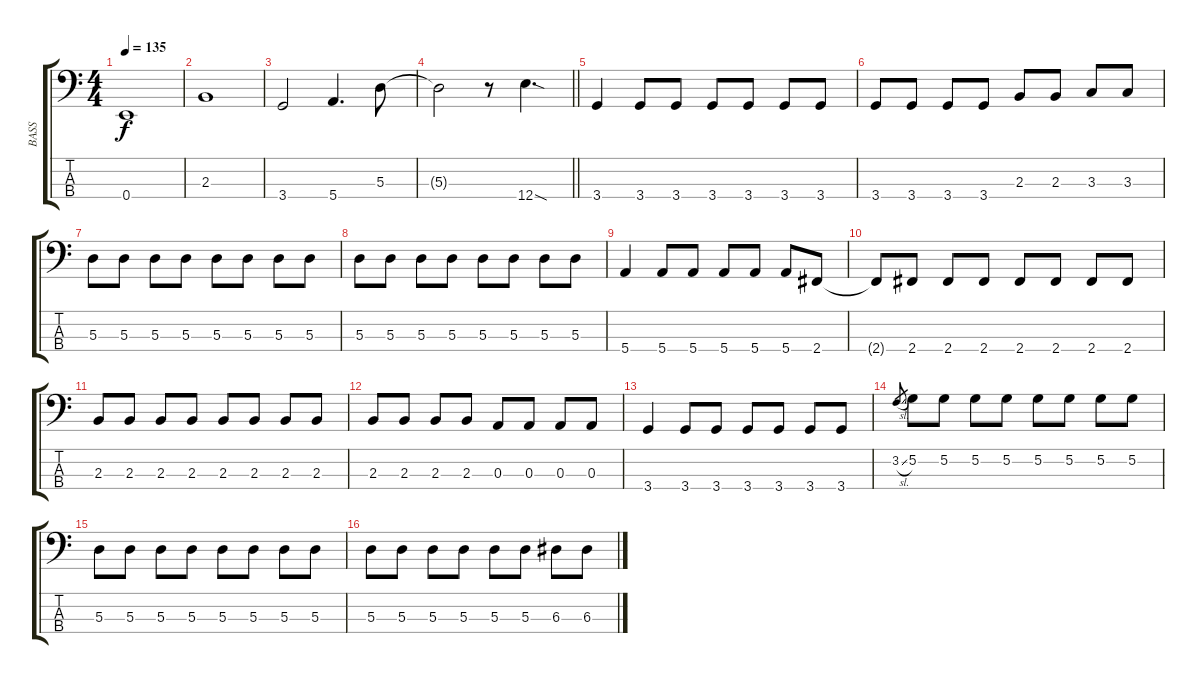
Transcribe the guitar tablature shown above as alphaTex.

\track ("BASS" "BASS") {instrument electricbassfinger}
\staff {score tabs}
\tuning (G2 D2 A1 E1) {hide}
\ts (4 4)
\tempo 135
\clef f4
\ks c
0.4.1{dy f} |
2.3.1 |
3.4.2 5.4.4{d} 5.3.8 |
\barLineRight lightlight
5.3{t}.2 r.8 12.4{sod}.4{d} |
3.4.4 3.4.8 3.4.8 3.4.8 3.4.8 3.4.8 3.4.8 |
3.4.8 3.4.8 3.4.8 3.4.8 2.3.8 2.3.8 3.3.8 3.3.8 |
5.3.8 5.3.8 5.3.8 5.3.8 5.3.8 5.3.8 5.3.8 5.3.8 |
5.3.8 5.3.8 5.3.8 5.3.8 5.3.8 5.3.8 5.3.8 5.3.8 |
5.4.4 5.4.8 5.4.8 5.4.8 5.4.8 5.4.8 2.4.8 |
2.4{t}.8 2.4.8 2.4.8 2.4.8 2.4.8 2.4.8 2.4.8 2.4.8 |
2.3.8 2.3.8 2.3.8 2.3.8 2.3.8 2.3.8 2.3.8 2.3.8 |
2.3.8 2.3.8 2.3.8 2.3.8 0.3.8 0.3.8 0.3.8 0.3.8 |
3.4.4 3.4.8 3.4.8 3.4.8 3.4.8 3.4.8 3.4.8 |
3.2{sl}.8{gr} 5.2.8 5.2.8 5.2.8 5.2.8 5.2.8 5.2.8 5.2.8 5.2.8 |
5.3.8 5.3.8 5.3.8 5.3.8 5.3.8 5.3.8 5.3.8 5.3.8 |
5.3.8 5.3.8 5.3.8 5.3.8 5.3.8 5.3.8 6.3.8 6.3.8
